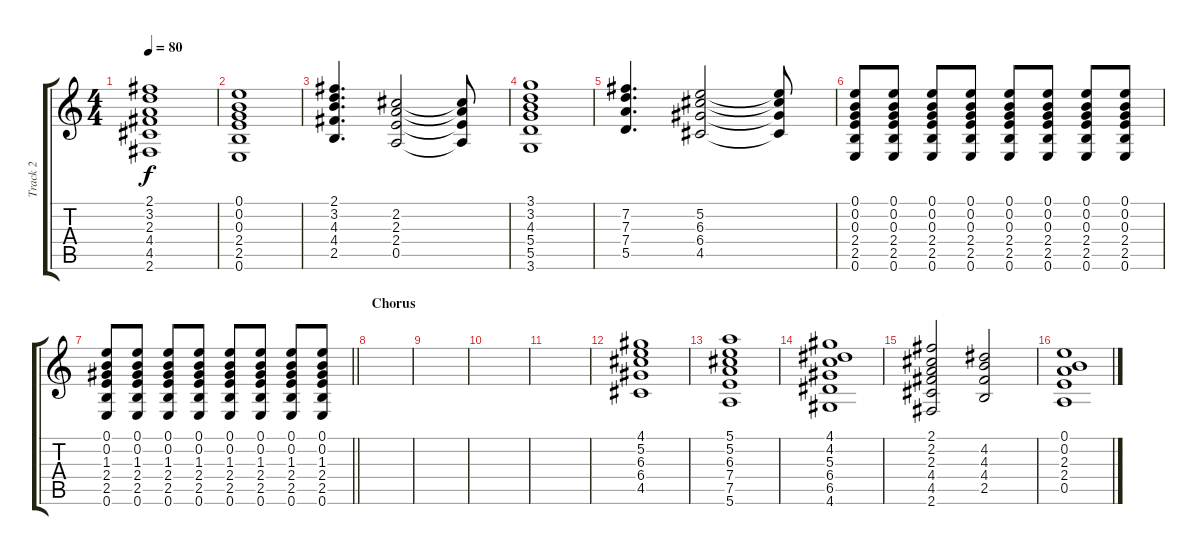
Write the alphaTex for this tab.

\track ("Track 2" "Track 2") {instrument acousticguitarsteel}
\staff {score tabs}
\tuning (E4 B3 G3 D3 A2 E2) {hide}
\ts (4 4)
\tempo 80
\clef g2
\ks c
(2.1 3.2 2.3 4.4 4.5 2.6).1{dy f} |
(0.1 0.2 0.3 2.4 2.5 0.6).1 |
(2.1 3.2 4.3 4.4 2.5).4{d} (2.2 2.3 2.4 0.5).2 (2.2{t} 2.3{t} 2.4{t} 0.5{t}).8 |
(3.1 3.2 4.3 5.4 5.5 3.6).1 |
(7.2 7.3 7.4 5.5).4{d} (5.2 6.3 6.4 4.5).2 (5.2{t} 6.3{t} 6.4{t} 4.5{t}).8 |
(0.1 0.2 0.3 2.4 2.5 0.6).8 (0.1 0.2 0.3 2.4 2.5 0.6).8 (0.1 0.2 0.3 2.4 2.5 0.6).8 (0.1 0.2 0.3 2.4 2.5 0.6).8 (0.1 0.2 0.3 2.4 2.5 0.6).8 (0.1 0.2 0.3 2.4 2.5 0.6).8 (0.1 0.2 0.3 2.4 2.5 0.6).8 (0.1 0.2 0.3 2.4 2.5 0.6).8 |
\barLineRight lightlight
(0.1 0.2 1.3 2.4 2.5 0.6).8 (0.1 0.2 1.3 2.4 2.5 0.6).8 (0.1 0.2 1.3 2.4 2.5 0.6).8 (0.1 0.2 1.3 2.4 2.5 0.6).8 (0.1 0.2 1.3 2.4 2.5 0.6).8 (0.1 0.2 1.3 2.4 2.5 0.6).8 (0.1 0.2 1.3 2.4 2.5 0.6).8 (0.1 0.2 1.3 2.4 2.5 0.6).8 |
\section ("" "Chorus")
|
|
|
|
(4.1 5.2 6.3 6.4 4.5).1 |
(5.1 5.2 6.3 7.4 7.5 5.6).1 |
(4.1 4.2 5.3 6.4 6.5 4.6).1 |
(2.1 2.2 2.3 4.4 4.5 2.6).2 (4.2 4.3 4.4 2.5).2 |
(0.1 0.2 2.3 2.4 0.5).1
